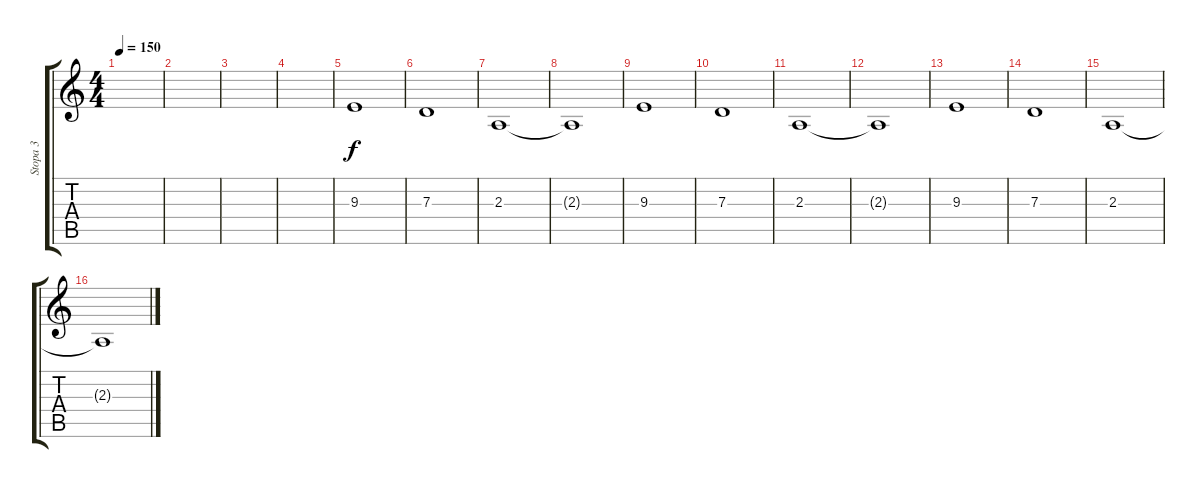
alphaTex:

\track ("Stopa 3" "Stopa 3") {instrument pad6metallic}
\staff {score tabs}
\tuning (E4 B3 G3 D3 A2 E2) {hide}
\ts (4 4)
\tempo 150
\clef g2
\ks c
|
|
|
|
9.3.1 |
7.3.1 |
2.3.1 |
2.3{t}.1 |
9.3.1 |
7.3.1 |
2.3.1 |
2.3{t}.1 |
9.3.1 |
7.3.1 |
2.3.1 |
2.3{t}.1
